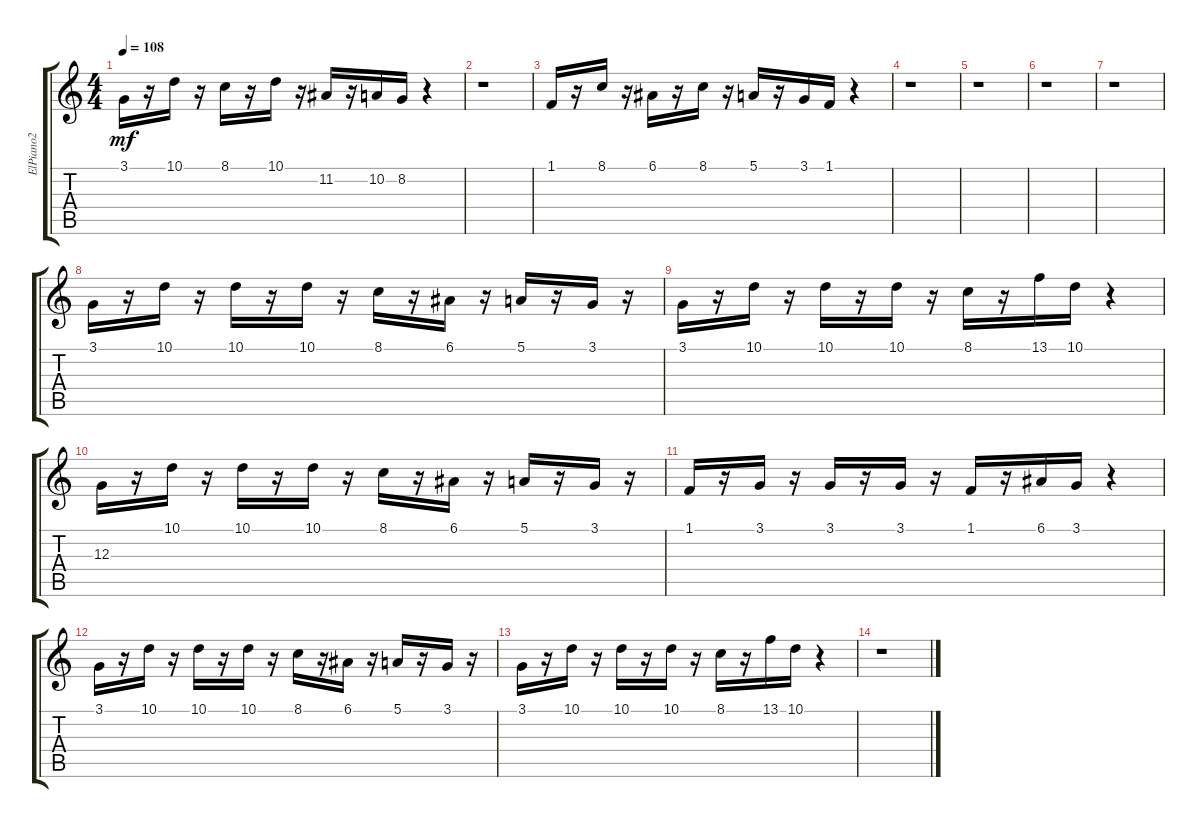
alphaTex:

\track ("ElPiano2" "ElPiano2") {instrument electricgrandpiano}
\staff {score tabs}
\tuning (E4 B3 G3 D3 A2 E2) {hide}
\ts (4 4)
\tempo 108
\clef g2
\ks c
3.1.16{dy mf} r.16 10.1.16 r.16 8.1.16 r.16 10.1.16 r.16 11.2.16 r.16 10.2.16 8.2.16 r.4 |
r.1 |
1.1.16 r.16 8.1.16 r.16 6.1.16 r.16 8.1.16 r.16 5.1.16 r.16 3.1.16 1.1.16 r.4 |
r.1 |
r.1 |
r.1 |
r.1 |
3.1.16 r.16 10.1.16 r.16 10.1.16 r.16 10.1.16 r.16 8.1.16 r.16 6.1.16 r.16 5.1.16 r.16 3.1.16 r.16 |
3.1.16 r.16 10.1.16 r.16 10.1.16 r.16 10.1.16 r.16 8.1.16 r.16 13.1.16 10.1.16 r.4 |
12.3.16 r.16 10.1.16 r.16 10.1.16 r.16 10.1.16 r.16 8.1.16 r.16 6.1.16 r.16 5.1.16 r.16 3.1.16 r.16 |
1.1.16 r.16 3.1.16 r.16 3.1.16 r.16 3.1.16 r.16 1.1.16 r.16 6.1.16 3.1.16 r.4 |
3.1.16 r.16 10.1.16 r.16 10.1.16 r.16 10.1.16 r.16 8.1.16 r.16 6.1.16 r.16 5.1.16 r.16 3.1.16 r.16 |
3.1.16 r.16 10.1.16 r.16 10.1.16 r.16 10.1.16 r.16 8.1.16 r.16 13.1.16 10.1.16 r.4 |
r.1
